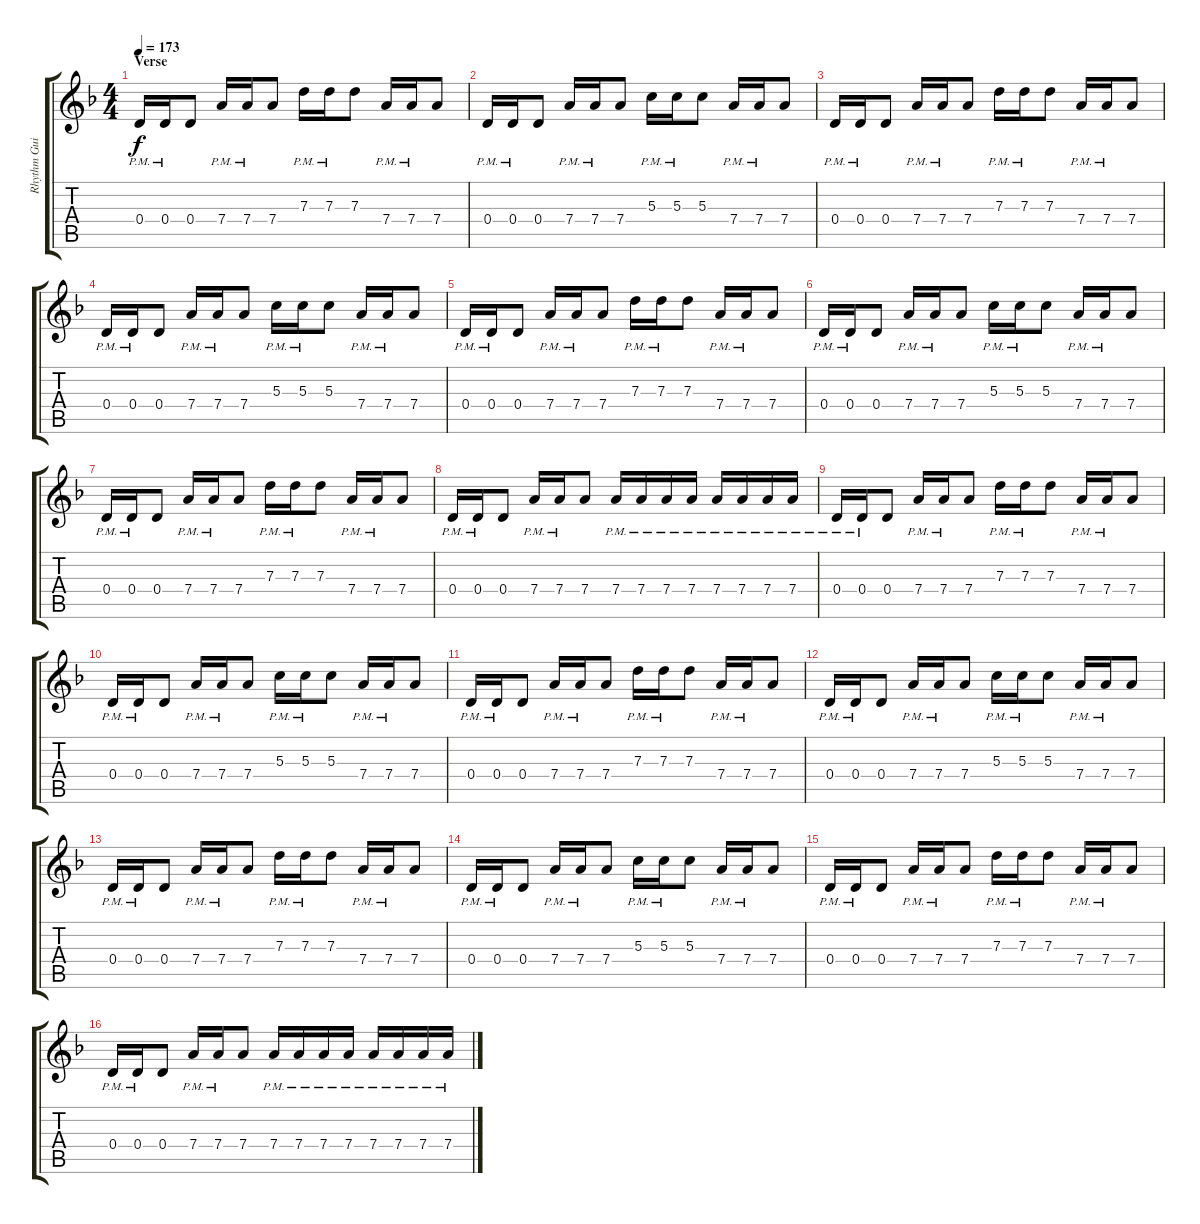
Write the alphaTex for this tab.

\track ("Rhythm Guitar 2" "Rhythm Gui") {instrument distortionguitar}
\staff {score tabs}
\tuning (E4 B3 G3 D3 A2 E2) {hide}
\ts (4 4)
\section ("" "Verse")
\tempo 173
\clef g2
\ks dminor
0.4{pm}.16{dy f} 0.4{pm}.16 0.4.8 7.4{pm}.16 7.4{pm}.16 7.4.8 7.3{pm}.16 7.3{pm}.16 7.3.8 7.4{pm}.16 7.4{pm}.16 7.4.8 |
0.4{pm}.16 0.4{pm}.16 0.4.8 7.4{pm}.16 7.4{pm}.16 7.4.8 5.3{pm}.16 5.3{pm}.16 5.3.8 7.4{pm}.16 7.4{pm}.16 7.4.8 |
0.4{pm}.16 0.4{pm}.16 0.4.8 7.4{pm}.16 7.4{pm}.16 7.4.8 7.3{pm}.16 7.3{pm}.16 7.3.8 7.4{pm}.16 7.4{pm}.16 7.4.8 |
0.4{pm}.16 0.4{pm}.16 0.4.8 7.4{pm}.16 7.4{pm}.16 7.4.8 5.3{pm}.16 5.3{pm}.16 5.3.8 7.4{pm}.16 7.4{pm}.16 7.4.8 |
0.4{pm}.16 0.4{pm}.16 0.4.8 7.4{pm}.16 7.4{pm}.16 7.4.8 7.3{pm}.16 7.3{pm}.16 7.3.8 7.4{pm}.16 7.4{pm}.16 7.4.8 |
0.4{pm}.16 0.4{pm}.16 0.4.8 7.4{pm}.16 7.4{pm}.16 7.4.8 5.3{pm}.16 5.3{pm}.16 5.3.8 7.4{pm}.16 7.4{pm}.16 7.4.8 |
0.4{pm}.16 0.4{pm}.16 0.4.8 7.4{pm}.16 7.4{pm}.16 7.4.8 7.3{pm}.16 7.3{pm}.16 7.3.8 7.4{pm}.16 7.4{pm}.16 7.4.8 |
0.4{pm}.16 0.4{pm}.16 0.4.8 7.4{pm}.16 7.4{pm}.16 7.4.8 7.4{pm}.16 7.4{pm}.16 7.4{pm}.16 7.4{pm}.16 7.4{pm}.16 7.4{pm}.16 7.4{pm}.16 7.4{pm}.16 |
0.4{pm}.16 0.4{pm}.16 0.4.8 7.4{pm}.16 7.4{pm}.16 7.4.8 7.3{pm}.16 7.3{pm}.16 7.3.8 7.4{pm}.16 7.4{pm}.16 7.4.8 |
0.4{pm}.16 0.4{pm}.16 0.4.8 7.4{pm}.16 7.4{pm}.16 7.4.8 5.3{pm}.16 5.3{pm}.16 5.3.8 7.4{pm}.16 7.4{pm}.16 7.4.8 |
0.4{pm}.16 0.4{pm}.16 0.4.8 7.4{pm}.16 7.4{pm}.16 7.4.8 7.3{pm}.16 7.3{pm}.16 7.3.8 7.4{pm}.16 7.4{pm}.16 7.4.8 |
0.4{pm}.16 0.4{pm}.16 0.4.8 7.4{pm}.16 7.4{pm}.16 7.4.8 5.3{pm}.16 5.3{pm}.16 5.3.8 7.4{pm}.16 7.4{pm}.16 7.4.8 |
0.4{pm}.16 0.4{pm}.16 0.4.8 7.4{pm}.16 7.4{pm}.16 7.4.8 7.3{pm}.16 7.3{pm}.16 7.3.8 7.4{pm}.16 7.4{pm}.16 7.4.8 |
0.4{pm}.16 0.4{pm}.16 0.4.8 7.4{pm}.16 7.4{pm}.16 7.4.8 5.3{pm}.16 5.3{pm}.16 5.3.8 7.4{pm}.16 7.4{pm}.16 7.4.8 |
0.4{pm}.16 0.4{pm}.16 0.4.8 7.4{pm}.16 7.4{pm}.16 7.4.8 7.3{pm}.16 7.3{pm}.16 7.3.8 7.4{pm}.16 7.4{pm}.16 7.4.8 |
0.4{pm}.16 0.4{pm}.16 0.4.8 7.4{pm}.16 7.4{pm}.16 7.4.8 7.4{pm}.16 7.4{pm}.16 7.4{pm}.16 7.4{pm}.16 7.4{pm}.16 7.4{pm}.16 7.4{pm}.16 7.4{pm}.16
